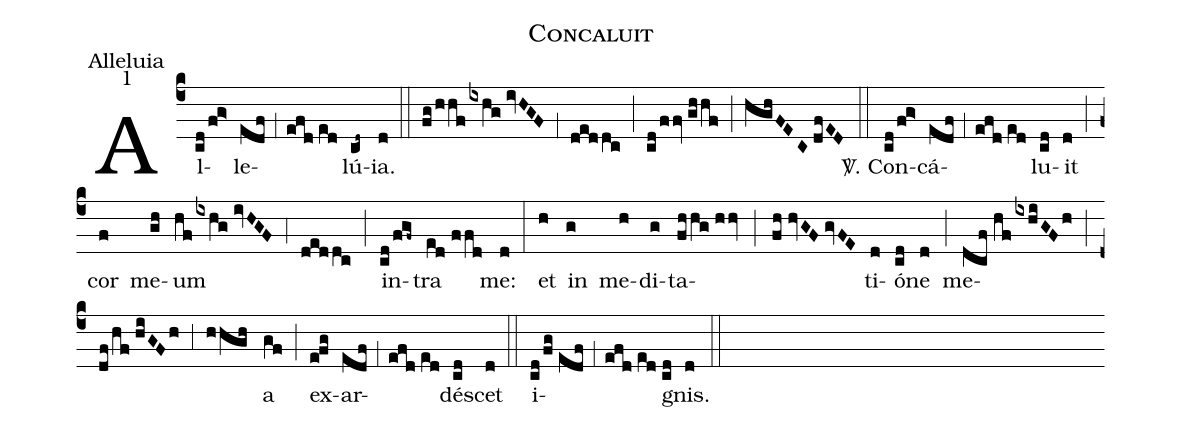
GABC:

name:Concaluit;
office-part:Alleluia;
mode:1;
%%
(c4) Al(cd/fg>)le(edf,1efd//ed)lú(cd~)ia.(d) (::)
(fg/hhf/ixhg//ivHGF) (,1) (deddc) (;) (cd/ffv//ghhf) (;) (hghFEC//dfED) (::)

<sp>V/</sp>. Con(cd/fg>)cá(edf,1efd//ed)lu(cd)it(d) (;) cor(f) me(gh)um(hf/ixhg//ivHGF) (,4) (deddc) (;) in(cd/fgf~)tra(ed//ffd) me:(d) (:)
et(h) in(g) me(h)di(g)ta(fhhg//hhv;fh//hvGF//gvFE)ti(d)ó(cd)ne(d) (;) me(dcf//hf/ixhiGFh)(;)(df/hf//hiGFh)(,3)(hhgh)a(gf) (;) ex(e!fg)ar(edf,1efd//ed)dé(cd)scet(d) (::)
i(cd/fg//edf,1efd//ed//cd)gnis.(d) (::)
